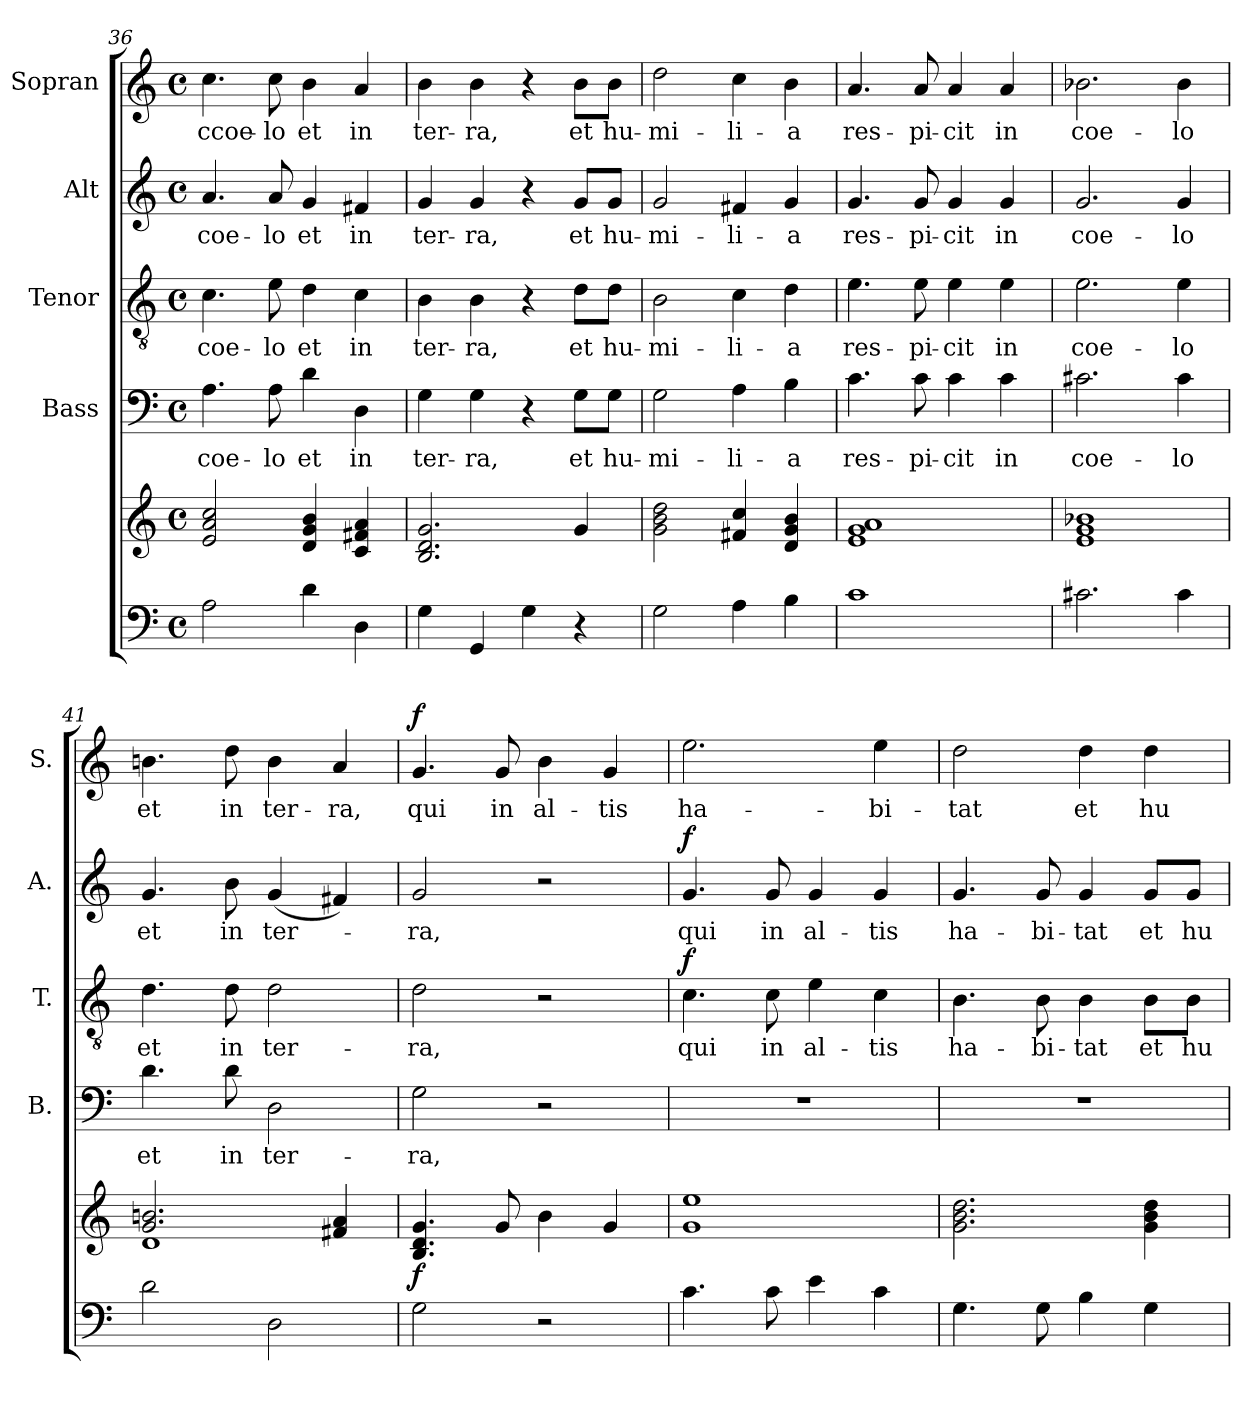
**kern	**kern	**dynam	**kern	**text	**kern	**text	**dynam	**kern	**text	**dynam	**kern	**text	**dynam
*part5	*part5	*part5	*part4	*part4	*part3	*part3	*part3	*part2	*part2	*part2	*part1	*part1	*part1
*staff6	*staff5	*staff5/6	*staff4	*staff4	*staff3	*staff3	*staff3	*staff2	*staff2	*staff2	*staff1	*staff1	*staff1
*	*	*	*I"Bass	*	*I"Tenor	*	*	*I"Alt	*	*	*I"Sopran	*	*
*	*	*	*I'B.	*	*I'T.	*	*	*I'A.	*	*	*I'S.	*	*
*clefF4	*clefG2	*	*clefF4	*	*clefGv2	*	*	*clefG2	*	*	*clefG2	*	*
*k[]	*k[]	*	*k[]	*	*k[]	*	*	*k[]	*	*	*k[]	*	*
*C:	*C:	*	*C:	*	*C:	*	*	*C:	*	*	*C:	*	*
*M4/4	*M4/4	*	*M4/4	*	*M4/4	*	*	*M4/4	*	*	*M4/4	*	*
*met(c)	*met(c)	*	*met(c)	*	*met(c)	*	*	*met(c)	*	*	*met(c)	*	*
=36	=36	=36	=36	=36	=36	=36	=36	=36	=36	=36	=36	=36	=36
!	!	!	!	!LO:LY:b	!	!LO:LY:b	!	!	!LO:LY:b	!	!	!LO:LY:b	!
2A\	2e/ 2a/ 2cc/	.	4.A\	coe-	4.c\	coe-	.	4.a/	coe-	.	4.cc\	ccoe-	.
!	!	!	!	!LO:LY:b	!	!LO:LY:b	!	!	!LO:LY:b	!	!	!LO:LY:b	!
.	.	.	8A\	-lo	8e\	-lo	.	8a/	-lo	.	8cc\	-lo	.
!	!	!	!	!LO:LY:b	!	!LO:LY:b	!	!	!LO:LY:b	!	!	!LO:LY:b	!
4d\	4d/ 4g/ 4b/	.	4d\	et	4d\	et	.	4g/	et	.	4b\	et	.
!	!	!	!	!LO:LY:b	!	!LO:LY:b	!	!	!LO:LY:b	!	!	!LO:LY:b	!
4D\	4c/ 4f#X/ 4a/	.	4D\	in	4c\	in	.	4f#X/	in	.	4a/	in	.
!!LO:LB:g=z
=37	=37	=37	=37	=37	=37	=37	=37	=37	=37	=37	=37	=37	=37
!	!	!	!	!LO:LY:b	!	!LO:LY:b	!	!	!LO:LY:b	!	!	!LO:LY:b	!
4G\	2.B/ 2.d/ 2.g/	.	4G\	ter-	4B\	ter-	.	4g/	ter-	.	4b\	ter-	.
!	!	!	!	!LO:LY:b	!	!LO:LY:b	!	!	!LO:LY:b	!	!	!LO:LY:b	!
4GG/	.	.	4G\	-ra,	4B\	-ra,	.	4g/	-ra,	.	4b\	-ra,	.
4G\	.	.	4r	.	4r	.	.	4r	.	.	4r	.	.
!	!	!	!	!LO:LY:b	!	!LO:LY:b	!	!	!LO:LY:b	!	!	!LO:LY:b	!
4r	4g/	.	8G\L	et	8d\L	et	.	8g/L	et	.	8b\L	et	.
!	!	!	!	!LO:LY:b	!	!LO:LY:b	!	!	!LO:LY:b	!	!	!LO:LY:b	!
.	.	.	8G\J	hu-	8d\J	hu-	.	8g/J	hu-	.	8b\J	hu-	.
=38	=38	=38	=38	=38	=38	=38	=38	=38	=38	=38	=38	=38	=38
!	!	!	!	!LO:LY:b	!	!LO:LY:b	!	!	!LO:LY:b	!	!	!LO:LY:b	!
2G\	2g\ 2b\ 2dd\	.	2G\	-mi-	2B\	-mi-	.	2g/	-mi-	.	2dd\	-mi-	.
!	!	!	!	!LO:LY:b	!	!LO:LY:b	!	!	!LO:LY:b	!	!	!LO:LY:b	!
4A\	4f#X/ 4cc/	.	4A\	-li-	4c\	-li-	.	4f#X/	-li-	.	4cc\	-li-	.
!	!	!	!	!LO:LY:b	!	!LO:LY:b	!	!	!LO:LY:b	!	!	!LO:LY:b	!
4B\	4d/ 4g/ 4b/	.	4B\	-a	4d\	-a	.	4g/	-a	.	4b\	-a	.
=39	=39	=39	=39	=39	=39	=39	=39	=39	=39	=39	=39	=39	=39
!	!	!	!	!LO:LY:b	!	!LO:LY:b	!	!	!LO:LY:b	!	!	!LO:LY:b	!
1c	1e 1g 1a	.	4.c\	res-	4.e\	res-	.	4.g/	res-	.	4.a/	res-	.
!	!	!	!	!LO:LY:b	!	!LO:LY:b	!	!	!LO:LY:b	!	!	!LO:LY:b	!
.	.	.	8c\	-pi-	8e\	-pi-	.	8g/	-pi-	.	8a/	-pi-	.
!	!	!	!	!LO:LY:b	!	!LO:LY:b	!	!	!LO:LY:b	!	!	!LO:LY:b	!
.	.	.	4c\	-cit	4e\	-cit	.	4g/	-cit	.	4a/	-cit	.
!	!	!	!	!LO:LY:b	!	!LO:LY:b	!	!	!LO:LY:b	!	!	!LO:LY:b	!
.	.	.	4c\	in	4e\	in	.	4g/	in	.	4a/	in	.
=40	=40	=40	=40	=40	=40	=40	=40	=40	=40	=40	=40	=40	=40
!	!	!	!	!LO:LY:b	!	!LO:LY:b	!	!	!LO:LY:b	!	!	!LO:LY:b	!
2.c#X\	1e 1g 1b-X	.	2.c#X\	coe-	2.e\	coe-	.	2.g/	coe-	.	2.b-X\	coe-	.
!	!	!	!	!LO:LY:b	!	!LO:LY:b	!	!	!LO:LY:b	!	!	!LO:LY:b	!
4c#\	.	.	4c#\	-lo	4e\	-lo	.	4g/	-lo	.	4b-\	-lo	.
=41	=41	=41	=41	=41	=41	=41	=41	=41	=41	=41	=41	=41	=41
*	*^	*	*	*	*	*	*	*	*	*	*	*	*
!	!	!	!	!	!LO:LY:b	!	!LO:LY:b	!	!	!LO:LY:b	!	!	!LO:LY:b	!
2d\	2.g/ 2.bn/	1d	.	4.d\	et	4.d\	et	.	4.g/	et	.	4.bn\	et	.
!	!	!	!	!	!LO:LY:b	!	!LO:LY:b	!	!	!LO:LY:b	!	!	!LO:LY:b	!
.	.	.	.	8d\	in	8d\	in	.	8b\	in	.	8dd\	in	.
!	!	!	!	!	!LO:LY:b	!	!LO:LY:b	!	!	!LO:LY:b	!	!	!LO:LY:b	!
2D\	.	.	.	2D\	ter-	2d\	ter-	.	(<4g/	ter-	.	4b\	ter-	.
!	!	!	!	!	!	!	!	!	!	!	!	!	!LO:LY:b	!
.	4f#X/ 4a/	.	.	.	.	.	.	.	4f#X/)	.	.	4a/	-ra,	.
*	*v	*v	*	*	*	*	*	*	*	*	*	*	*	*
=42	=42	=42	=42	=42	=42	=42	=42	=42	=42	=42	=42	=42	=42
!	!	!LO:DY:b	!	!LO:LY:b	!	!LO:LY:b	!	!	!LO:LY:b	!	!	!LO:LY:b	!LO:DY:a
2G\	4.B/ 4.d/ 4.g/	f	2G\	-ra,	2d\	-ra,	.	2g/	-ra,	.	4.g/	qui	f
!	!	!	!	!	!	!	!	!	!	!	!	!LO:LY:b	!
.	8g/	.	.	.	.	.	.	.	.	.	8g/	in	.
!	!	!	!	!	!	!	!	!	!	!	!	!LO:LY:b	!
2r	4b\	.	2r	.	2r	.	.	2r	.	.	4b\	al-	.
!	!	!	!	!	!	!	!	!	!	!	!	!LO:LY:b	!
.	4g/	.	.	.	.	.	.	.	.	.	4g/	-tis	.
=43	=43	=43	=43	=43	=43	=43	=43	=43	=43	=43	=43	=43	=43
!	!	!	!	!	!	!LO:LY:b	!LO:DY:a	!	!LO:LY:b	!LO:DY:a	!	!LO:LY:b	!
4.c\	1g 1ee	.	1r	.	4.c\	qui	f	4.g/	qui	f	2.ee\	ha-	.
!	!	!	!	!	!	!LO:LY:b	!	!	!LO:LY:b	!	!	!	!
8c\	.	.	.	.	8c\	in	.	8g/	in	.	.	.	.
!	!	!	!	!	!	!LO:LY:b	!	!	!LO:LY:b	!	!	!	!
4e\	.	.	.	.	4e\	al-	.	4g/	al-	.	.	.	.
!	!	!	!	!	!	!LO:LY:b	!	!	!LO:LY:b	!	!	!LO:LY:b	!
4c\	.	.	.	.	4c\	-tis	.	4g/	-tis	.	4ee\	-bi-	.
!!LO:PB:g=z
=44	=44	=44	=44	=44	=44	=44	=44	=44	=44	=44	=44	=44	=44
!	!	!	!	!	!	!LO:LY:b	!	!	!LO:LY:b	!	!	!LO:LY:b	!
4.G\	2.g\ 2.b\ 2.dd\	.	1r	.	4.B\	ha-	.	4.g/	ha-	.	2dd\	-tat	.
!	!	!	!	!	!	!LO:LY:b	!	!	!LO:LY:b	!	!	!	!
8G\	.	.	.	.	8B\	-bi-	.	8g/	-bi-	.	.	.	.
!	!	!	!	!	!	!LO:LY:b	!	!	!LO:LY:b	!	!	!LO:LY:b	!
4B\	.	.	.	.	4B\	-tat	.	4g/	-tat	.	4dd\	et	.
!	!	!	!	!	!	!LO:LY:b	!	!	!LO:LY:b	!	!	!LO:LY:b	!
4G\	4g\ 4b\ 4dd\	.	.	.	8B\L	et	.	8g/L	et	.	4dd\	hu-	.
!	!	!	!	!	!	!LO:LY:b	!	!	!LO:LY:b	!	!	!	!
.	.	.	.	.	8B\J	hu-	.	8g/J	hu-	.	.	.	.
=	=	=	=	=	=	=	=	=	=	=	=	=	=
*-	*-	*-	*-	*-	*-	*-	*-	*-	*-	*-	*-	*-	*-
